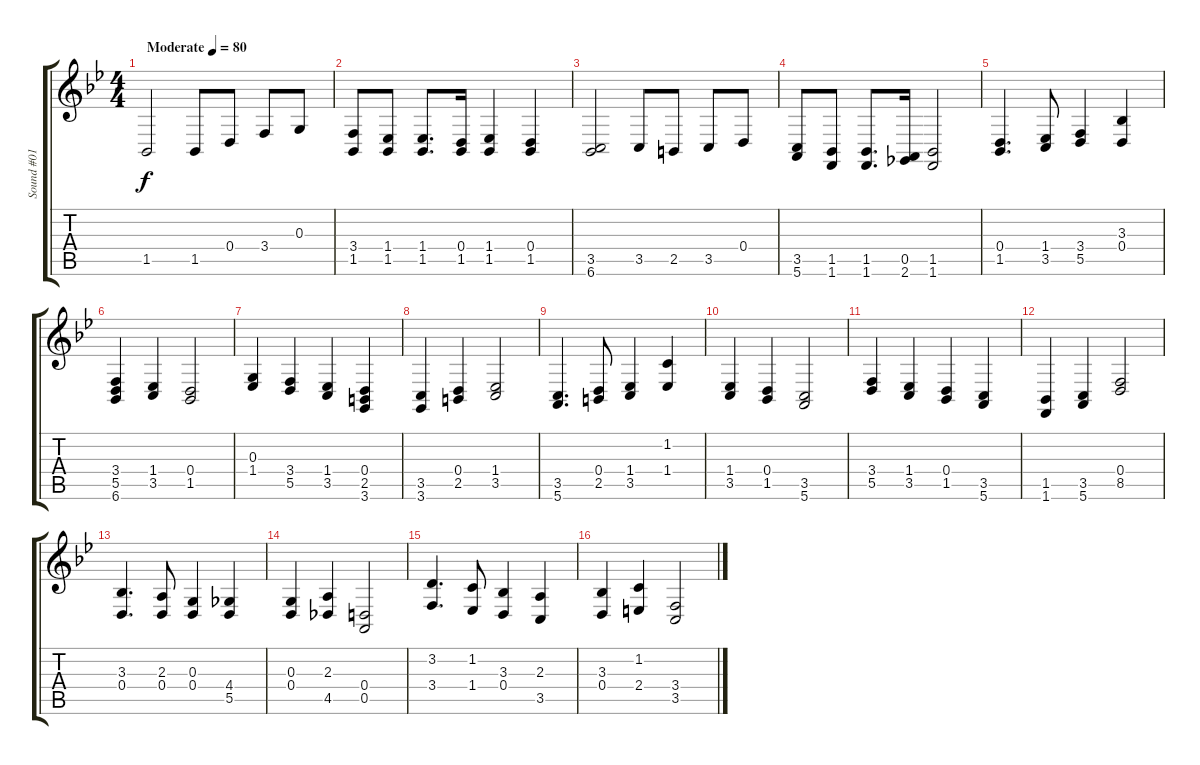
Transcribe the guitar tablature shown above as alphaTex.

\track ("Sound #01" "Sound #01") {instrument fx7echoes}
\staff {score tabs}
\tuning (E4 B3 G3 D3 A2 E2) {hide}
\ts (4 4)
\tempo (80 "Moderate")
\clef g2
\ks bb
1.5.2{dy f instrument fx7echoes} 1.5.8 0.4.8 3.4.8 0.3.8 |
(3.4 1.5).8 (1.4 1.5).8 (1.4 1.5).8{d} (0.4 1.5).16 (1.4 1.5).4 (0.4 1.5).4 |
(3.5 6.6).2 3.5.8 2.5.8 3.5.8 0.4.8 |
(3.5 5.6).8 (1.5 1.6).8 (1.5 1.6).8{d} (0.5 2.6).16 (1.5 1.6).2 |
(0.4 1.5).4{d} (1.4 3.5).8 (3.4 5.5).4 (3.3 0.4).4 |
(3.4 5.5 6.6).4 (1.4 3.5).4 (0.4 1.5).2 |
(0.3 1.4).4 (3.4 5.5).4 (1.4 3.5).4 (0.4 2.5 3.6).4 |
(3.5 3.6).4 (0.4 2.5).4 (1.4 3.5).2 |
(3.5 5.6).4{d} (0.4 2.5).8 (1.4 3.5).4 (1.2 1.4).4 |
(1.4 3.5).4 (0.4 1.5).4 (3.5 5.6).2 |
(3.4 5.5).4 (1.4 3.5).4 (0.4 1.5).4 (3.5 5.6).4 |
(1.5 1.6).4 (3.5 5.6).4 (0.4 8.5).2 |
(3.3 0.4).4{d} (2.3 0.4).8 (0.3 0.4).4 (4.4 5.5).4 |
(0.3 0.4).4 (2.3 4.5).4 (0.4 0.5).2 |
(3.2 3.4).4{d} (1.2 1.4).8 (3.3 0.4).4 (2.3 3.5).4 |
(3.3 0.4).4 (1.2 2.4).4 (3.4 3.5).2
